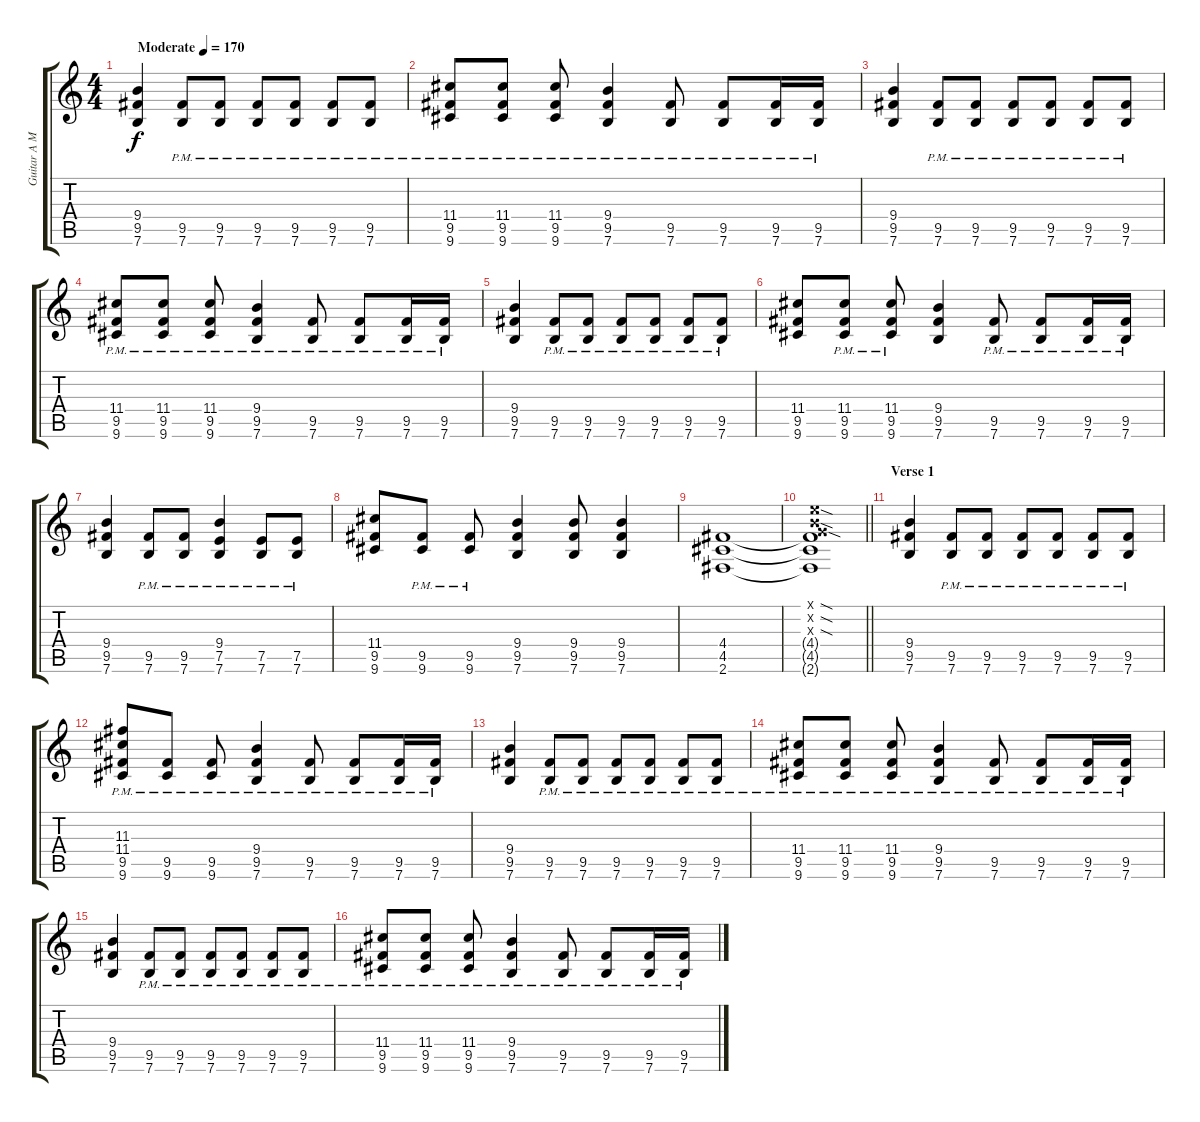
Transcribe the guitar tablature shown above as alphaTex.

\track ("Guitar A Mathias Farm" "Guitar A M") {instrument distortionguitar}
\staff {score tabs}
\tuning (E4 B3 G3 D3 A2 E2) {hide}
\ts (4 4)
\tempo (170 "Moderate")
\clef g2
\ks c
(9.4 9.5 7.6).4{dy f instrument distortionguitar} (9.5{pm} 7.6{pm}).8 (9.5{pm} 7.6{pm}).8 (9.5{pm} 7.6{pm}).8 (9.5{pm} 7.6{pm}).8 (9.5{pm} 7.6{pm}).8 (9.5{pm} 7.6{pm}).8 |
(11.4{pm} 9.5{pm} 9.6{pm}).8 (11.4{pm} 9.5{pm} 9.6{pm}).8 (11.4{pm} 9.5{pm} 9.6{pm}).8 (9.4{pm} 9.5{pm} 7.6{pm}).4 (9.5{pm} 7.6{pm}).8 (9.5{pm} 7.6{pm}).8 (9.5{pm} 7.6{pm}).16 (9.5{pm} 7.6{pm}).16 |
(9.4 9.5 7.6).4 (9.5{pm} 7.6{pm}).8 (9.5{pm} 7.6{pm}).8 (9.5{pm} 7.6{pm}).8 (9.5{pm} 7.6{pm}).8 (9.5{pm} 7.6{pm}).8 (9.5{pm} 7.6{pm}).8 |
(11.4{pm} 9.5{pm} 9.6{pm}).8 (11.4{pm} 9.5{pm} 9.6{pm}).8 (11.4{pm} 9.5{pm} 9.6{pm}).8 (9.4{pm} 9.5{pm} 7.6{pm}).4 (9.5{pm} 7.6{pm}).8 (9.5{pm} 7.6{pm}).8 (9.5{pm} 7.6{pm}).16 (9.5{pm} 7.6{pm}).16 |
(9.4 9.5 7.6).4 (9.5{pm} 7.6{pm}).8 (9.5{pm} 7.6{pm}).8 (9.5{pm} 7.6{pm}).8 (9.5{pm} 7.6{pm}).8 (9.5{pm} 7.6{pm}).8 (9.5{pm} 7.6{pm}).8 |
(11.4 9.5 9.6).8 (11.4{pm} 9.5{pm} 9.6{pm}).8 (11.4{pm} 9.5{pm} 9.6{pm}).8 (9.4 9.5 7.6).4 (9.5{pm} 7.6{pm}).8 (9.5{pm} 7.6{pm}).8 (9.5{pm} 7.6{pm}).16 (9.5{pm} 7.6{pm}).16 |
(9.4 9.5 7.6).4 (9.5{pm} 7.6{pm}).8 (9.5{pm} 7.6{pm}).8 (9.4{pm} 7.5{pm} 7.6{pm}).4 (7.5{pm} 7.6{pm}).8 (7.5{pm} 7.6{pm}).8 |
(11.4 9.5 9.6).8 (9.5{pm} 9.6{pm}).8 (9.5{pm} 9.6{pm}).8 (9.4 9.5 7.6).4 (9.4 9.5 7.6).8 (9.4 9.5 7.6).4 |
(4.4 4.5 2.6).1 |
\barLineRight lightlight
(0.1{sod x} 0.2{sod x} 0.3{sod x} 4.4{t} 4.5{t} 2.6{t}).1 |
\section ("" "Verse 1")
(9.4 9.5 7.6).4 (9.5{pm} 7.6{pm}).8 (9.5{pm} 7.6{pm}).8 (9.5{pm} 7.6{pm}).8 (9.5{pm} 7.6{pm}).8 (9.5{pm} 7.6{pm}).8 (9.5{pm} 7.6{pm}).8 |
(11.3 11.4{pm} 9.5{pm} 9.6{pm}).8 (9.5{pm} 9.6{pm}).8 (9.5{pm} 9.6{pm}).8 (9.4{pm} 9.5{pm} 7.6{pm}).4 (9.5{pm} 7.6{pm}).8 (9.5{pm} 7.6{pm}).8 (9.5{pm} 7.6{pm}).16 (9.5{pm} 7.6{pm}).16 |
(9.4 9.5 7.6).4 (9.5{pm} 7.6{pm}).8 (9.5{pm} 7.6{pm}).8 (9.5{pm} 7.6{pm}).8 (9.5{pm} 7.6{pm}).8 (9.5{pm} 7.6{pm}).8 (9.5{pm} 7.6{pm}).8 |
(11.4{pm} 9.5{pm} 9.6{pm}).8 (11.4{pm} 9.5{pm} 9.6{pm}).8 (11.4{pm} 9.5{pm} 9.6{pm}).8 (9.4{pm} 9.5{pm} 7.6{pm}).4 (9.5{pm} 7.6{pm}).8 (9.5{pm} 7.6{pm}).8 (9.5{pm} 7.6{pm}).16 (9.5{pm} 7.6{pm}).16 |
(9.4 9.5 7.6).4 (9.5{pm} 7.6{pm}).8 (9.5{pm} 7.6{pm}).8 (9.5{pm} 7.6{pm}).8 (9.5{pm} 7.6{pm}).8 (9.5{pm} 7.6{pm}).8 (9.5{pm} 7.6{pm}).8 |
(11.4{pm} 9.5{pm} 9.6{pm}).8 (11.4{pm} 9.5{pm} 9.6{pm}).8 (11.4{pm} 9.5{pm} 9.6{pm}).8 (9.4{pm} 9.5{pm} 7.6{pm}).4 (9.5{pm} 7.6{pm}).8 (9.5{pm} 7.6{pm}).8 (9.5{pm} 7.6{pm}).16 (9.5{pm} 7.6{pm}).16
